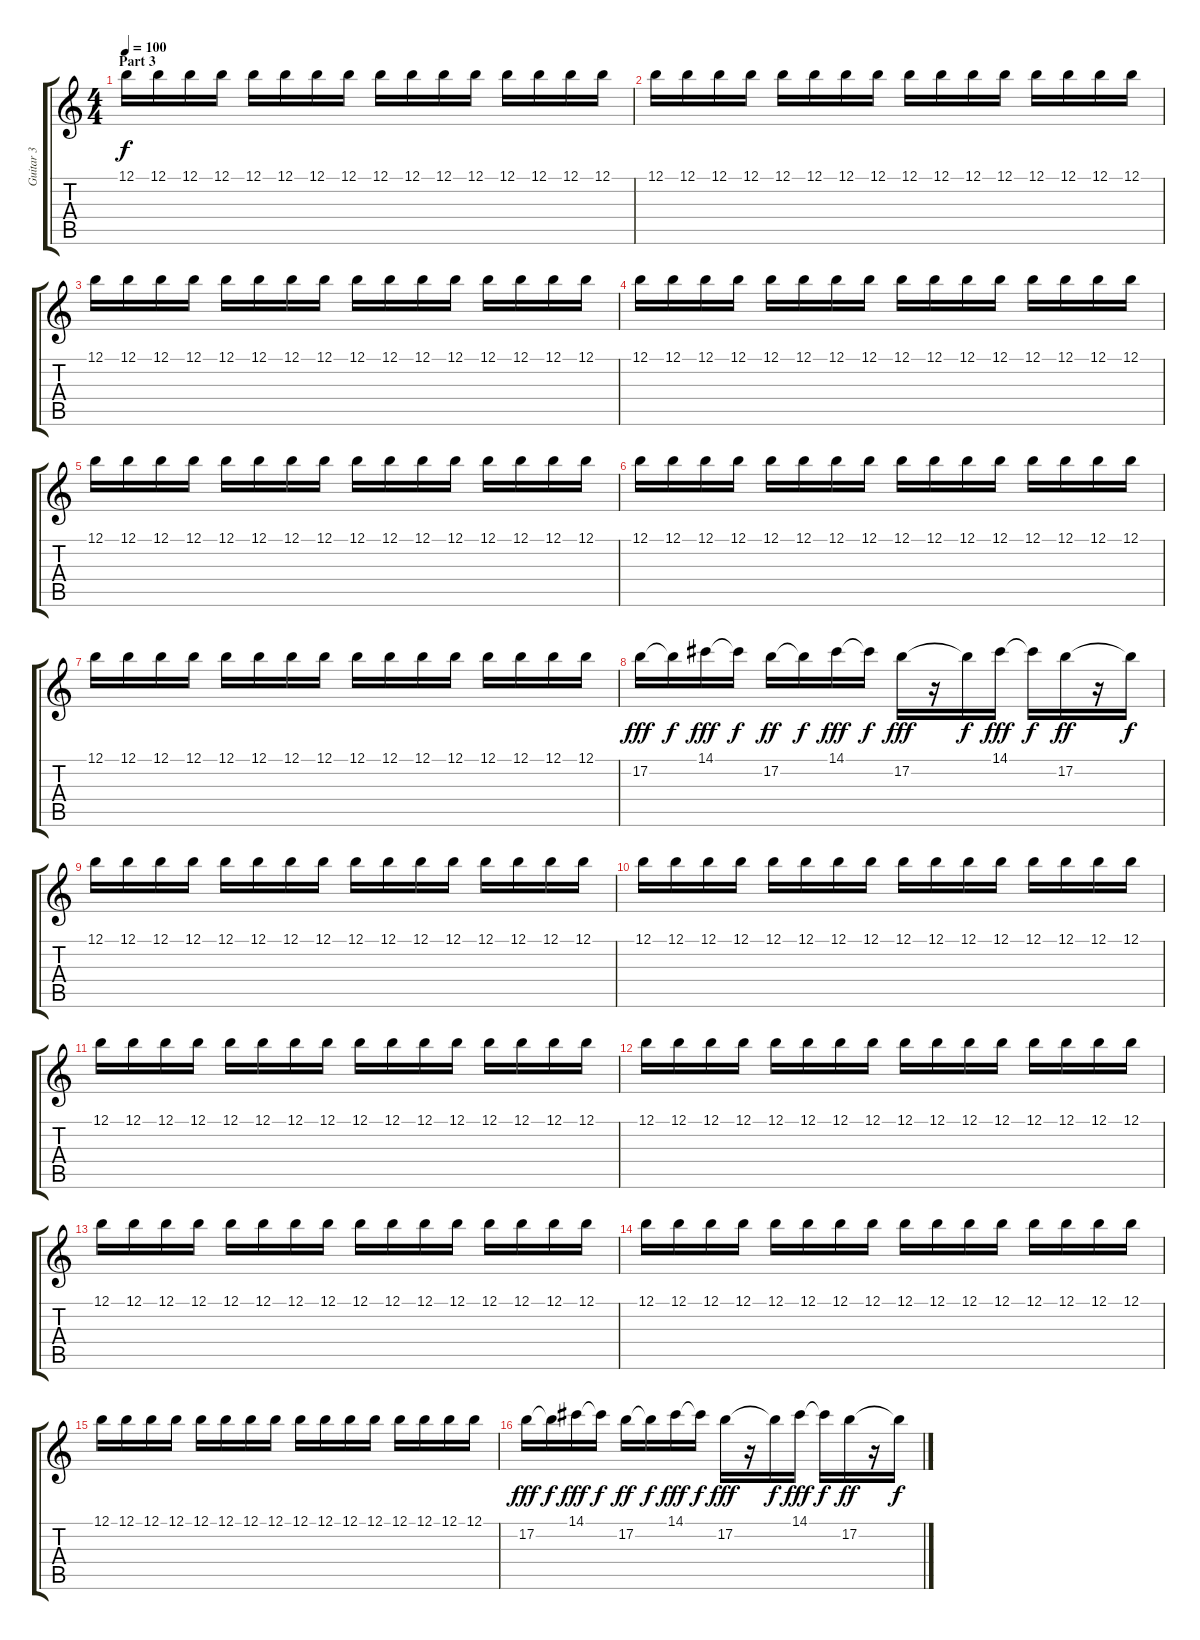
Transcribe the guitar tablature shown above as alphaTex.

\track ("Guitar 3" "Guitar 3") {instrument overdrivenguitar}
\staff {score tabs}
\tuning (B3 Gb3 D3 A2 E2 B1) {hide}
\ts (4 4)
\section ("" "Part 3")
\tempo 100
\clef g2
\ks c
12.1.16{dy f volume 6} 12.1.16 12.1.16 12.1.16 12.1.16 12.1.16 12.1.16 12.1.16 12.1.16 12.1.16 12.1.16 12.1.16 12.1.16 12.1.16 12.1.16 12.1.16 |
12.1.16 12.1.16 12.1.16 12.1.16 12.1.16 12.1.16 12.1.16 12.1.16 12.1.16 12.1.16 12.1.16 12.1.16 12.1.16 12.1.16 12.1.16 12.1.16 |
12.1.16 12.1.16 12.1.16 12.1.16 12.1.16 12.1.16 12.1.16 12.1.16 12.1.16 12.1.16 12.1.16 12.1.16 12.1.16 12.1.16 12.1.16 12.1.16 |
12.1.16 12.1.16 12.1.16 12.1.16 12.1.16 12.1.16 12.1.16 12.1.16 12.1.16 12.1.16 12.1.16 12.1.16 12.1.16 12.1.16 12.1.16 12.1.16 |
12.1.16 12.1.16 12.1.16 12.1.16 12.1.16 12.1.16 12.1.16 12.1.16 12.1.16 12.1.16 12.1.16 12.1.16 12.1.16 12.1.16 12.1.16 12.1.16 |
12.1.16 12.1.16 12.1.16 12.1.16 12.1.16 12.1.16 12.1.16 12.1.16 12.1.16 12.1.16 12.1.16 12.1.16 12.1.16 12.1.16 12.1.16 12.1.16 |
12.1.16 12.1.16 12.1.16 12.1.16 12.1.16 12.1.16 12.1.16 12.1.16 12.1.16 12.1.16 12.1.16 12.1.16 12.1.16 12.1.16 12.1.16 12.1.16 |
17.2.16{dy fff} 17.2{t}.16{dy f} 14.1.16{dy fff} 14.1{t}.16{dy f} 17.2.16{dy ff} 17.2{t}.16{dy f} 14.1.16{dy fff} 14.1{t}.16{dy f} 17.2.16{dy fff} r.16 17.2{t}.16{dy f} 14.1.16{dy fff} 14.1{t}.16{dy f} 17.2.16{dy ff} r.16 17.2{t}.16{dy f} |
12.1.16 12.1.16 12.1.16 12.1.16 12.1.16 12.1.16 12.1.16 12.1.16 12.1.16 12.1.16 12.1.16 12.1.16 12.1.16 12.1.16 12.1.16 12.1.16 |
12.1.16 12.1.16 12.1.16 12.1.16 12.1.16 12.1.16 12.1.16 12.1.16 12.1.16 12.1.16 12.1.16 12.1.16 12.1.16 12.1.16 12.1.16 12.1.16 |
12.1.16 12.1.16 12.1.16 12.1.16 12.1.16 12.1.16 12.1.16 12.1.16 12.1.16 12.1.16 12.1.16 12.1.16 12.1.16 12.1.16 12.1.16 12.1.16 |
12.1.16 12.1.16 12.1.16 12.1.16 12.1.16 12.1.16 12.1.16 12.1.16 12.1.16 12.1.16 12.1.16 12.1.16 12.1.16 12.1.16 12.1.16 12.1.16 |
12.1.16 12.1.16 12.1.16 12.1.16 12.1.16 12.1.16 12.1.16 12.1.16 12.1.16 12.1.16 12.1.16 12.1.16 12.1.16 12.1.16 12.1.16 12.1.16 |
12.1.16 12.1.16 12.1.16 12.1.16 12.1.16 12.1.16 12.1.16 12.1.16 12.1.16 12.1.16 12.1.16 12.1.16 12.1.16 12.1.16 12.1.16 12.1.16 |
12.1.16 12.1.16 12.1.16 12.1.16 12.1.16 12.1.16 12.1.16 12.1.16 12.1.16 12.1.16 12.1.16 12.1.16 12.1.16 12.1.16 12.1.16 12.1.16 |
17.2.16{dy fff} 17.2{t}.16{dy f} 14.1.16{dy fff} 14.1{t}.16{dy f} 17.2.16{dy ff} 17.2{t}.16{dy f} 14.1.16{dy fff} 14.1{t}.16{dy f} 17.2.16{dy fff} r.16 17.2{t}.16{dy f} 14.1.16{dy fff} 14.1{t}.16{dy f} 17.2.16{dy ff} r.16 17.2{t}.16{dy f}
